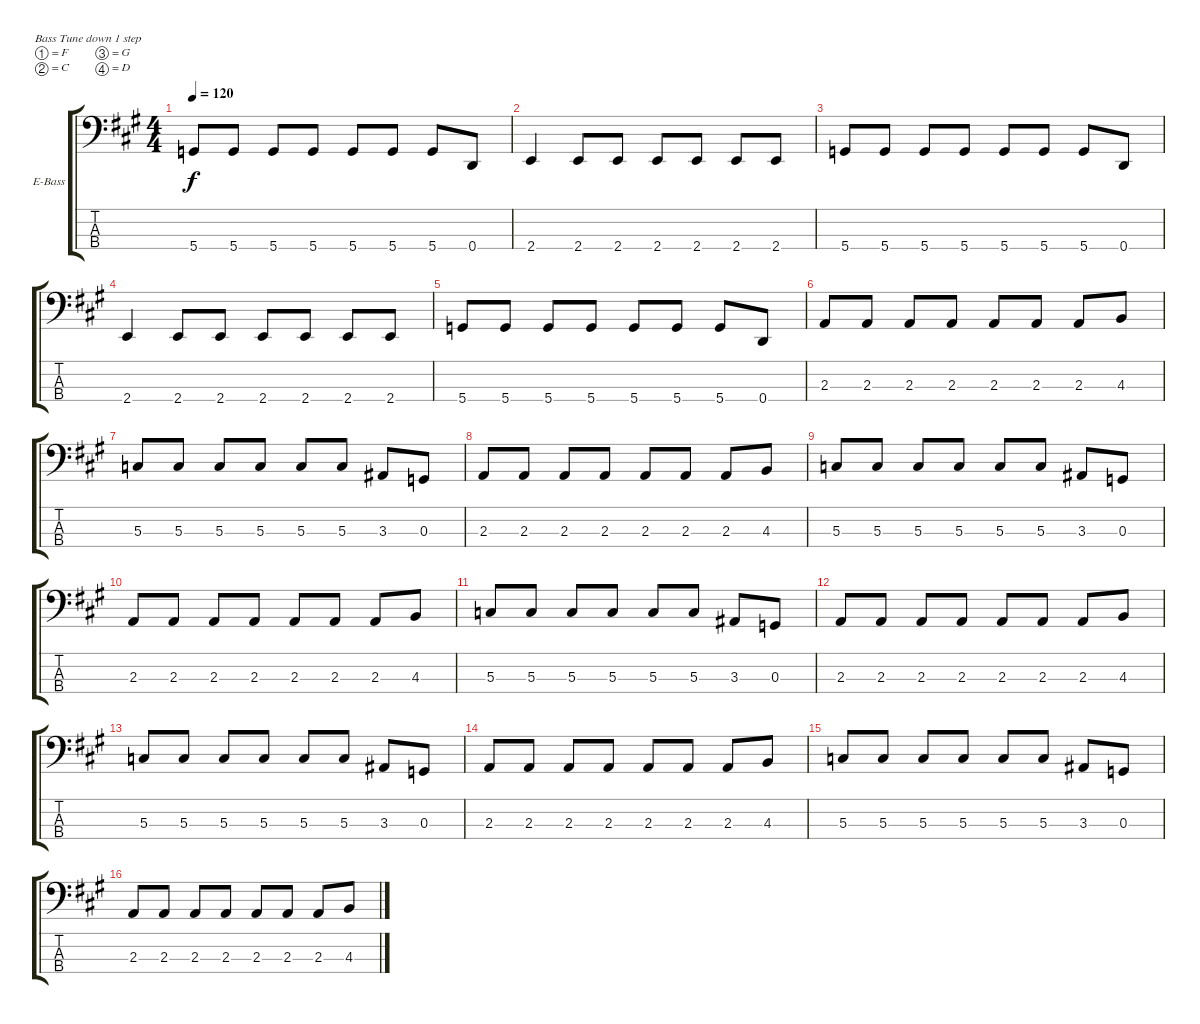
\defaultSystemsLayout 4
\bracketExtendMode groupsimilarinstruments
\firstSystemTrackNameOrientation horizontal
\otherSystemsTrackNameOrientation horizontal
\track ("Bass" "E-Bass") {instrument electricbassfinger}
\staff {score tabs}
\tuning (F2 C2 G1 D1)
\ts (4 4)
\tempo 120
\clef f4
\scale
1.07062
\ks a
5.4.8{dy f} 5.4.8 5.4.8 5.4.8 5.4.8 5.4.8 5.4.8 0.4.8 |
\scale
0.929382 2.4.4 2.4.8 2.4.8 2.4.8 2.4.8 2.4.8 2.4.8 |
\scale
1.07062 5.4.8 5.4.8 5.4.8 5.4.8 5.4.8 5.4.8 5.4.8 0.4.8 |
\scale
0.929382 2.4.4 2.4.8 2.4.8 2.4.8 2.4.8 2.4.8 2.4.8 |
\scale
1.07062 5.4.8 5.4.8 5.4.8 5.4.8 5.4.8 5.4.8 5.4.8 0.4.8 |
\scale
0.929382 2.3.8 2.3.8 2.3.8 2.3.8 2.3.8 2.3.8 2.3.8 4.3.8 |
\scale
1.07062 5.3.8 5.3.8 5.3.8 5.3.8 5.3.8 5.3.8 3.3.8 0.3.8 |
\scale
0.929382 2.3.8 2.3.8 2.3.8 2.3.8 2.3.8 2.3.8 2.3.8 4.3.8 |
\scale
1.07062 5.3.8 5.3.8 5.3.8 5.3.8 5.3.8 5.3.8 3.3.8 0.3.8 |
\scale
0.929382 2.3.8 2.3.8 2.3.8 2.3.8 2.3.8 2.3.8 2.3.8 4.3.8 |
\scale
1.07062 5.3.8 5.3.8 5.3.8 5.3.8 5.3.8 5.3.8 3.3.8 0.3.8 |
\scale
0.929382 2.3.8 2.3.8 2.3.8 2.3.8 2.3.8 2.3.8 2.3.8 4.3.8 |
\scale
1.07062 5.3.8 5.3.8 5.3.8 5.3.8 5.3.8 5.3.8 3.3.8 0.3.8 |
\scale
0.929382 2.3.8 2.3.8 2.3.8 2.3.8 2.3.8 2.3.8 2.3.8 4.3.8 |
\scale
1.07062 5.3.8 5.3.8 5.3.8 5.3.8 5.3.8 5.3.8 3.3.8 0.3.8 |
\scale
0.929382 2.3.8 2.3.8 2.3.8 2.3.8 2.3.8 2.3.8 2.3.8 4.3.8
